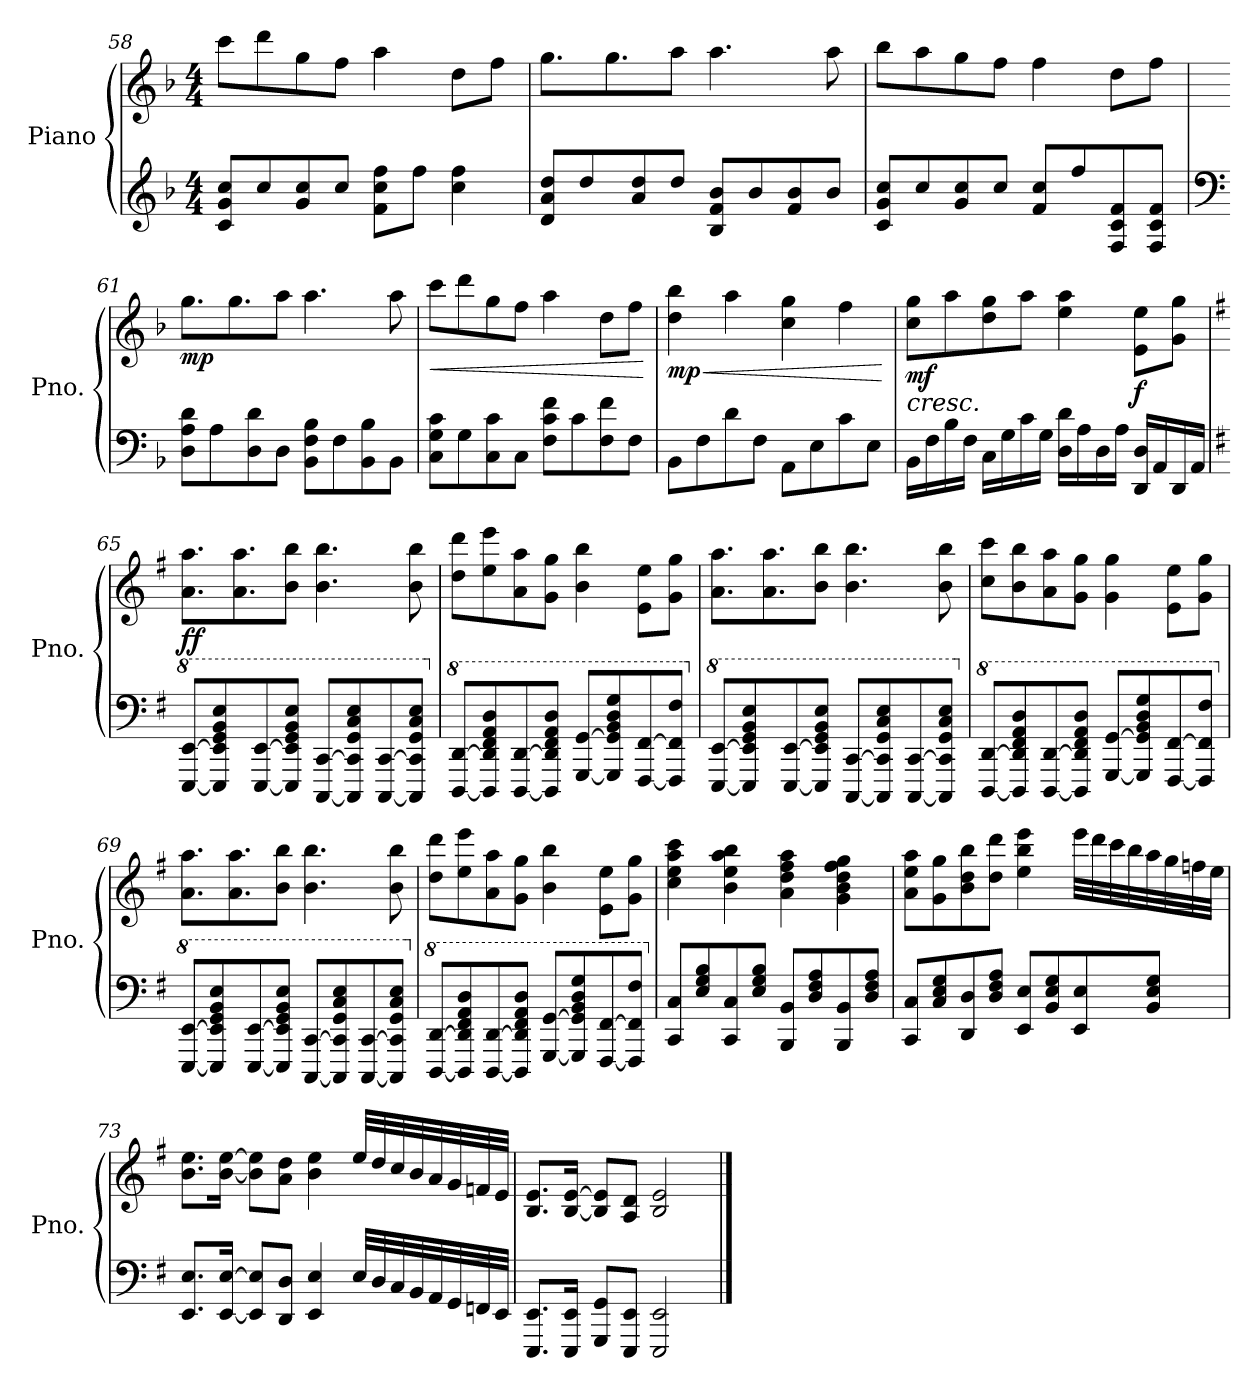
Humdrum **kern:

**kern	**kern	**dynam
*part1	*part1	*part1
*staff2	*staff1	*staff1/2
*I"Piano	*	*
*I'Pno.	*	*
*clefG2	*clefG2	*
*k[b-]	*k[b-]	*
*M4/4	*M4/4	*
=58	=58	=58
8c/ 8g/ 8cc/L	8ccc\L	.
8cc/	8ddd\	.
8g/ 8cc/	8gg\	.
8cc/J	8ff\J	.
8f\ 8cc\ 8ff\L	4aa\	.
8ff\J	.	.
4cc\ 4ff\	8dd\L	.
.	8ff\J	.
!!LO:PB:g=z
=59	=59	=59
8d/ 8a/ 8dd/L	8.gg\L	.
8dd/	.	.
.	8.gg\	.
8a/ 8dd/	.	.
8dd/J	8aa\J	.
8B-/ 8f/ 8b-/L	4.aa\	.
8b-/	.	.
8f/ 8b-/	.	.
8b-/J	8aa\	.
=60	=60	=60
8c/ 8g/ 8cc/L	8bb-\L	.
8cc/	8aa\	.
8g/ 8cc/	8gg\	.
8cc/J	8ff\J	.
8f/ 8cc/L	4ff\	.
8ff/	.	.
8F/ 8c/ 8f/	8dd\L	.
8F/ 8c/ 8f/J	8ff\J	.
=61	=61	=61
*clefF4	*	*
!	!	!LO:DY:b
8D\ 8A\ 8d\L	8.gg\L	mp
8A\	.	.
.	8.gg\	.
8D\ 8d\	.	.
8D\J	8aa\J	.
8BB-\ 8F\ 8B-\L	4.aa\	.
8F\	.	.
8BB-\ 8B-\	.	.
8BB-\J	8aa\	.
=62	=62	=62
!	!	!LO:HP:b
8C\ 8G\ 8c\L	8ccc\L	<
8G\	8ddd\	.
8C\ 8c\	8gg\	.
8C\J	8ff\J	.
8F\ 8c\ 8f\L	4aa\	.
8c\	.	.
8F\ 8f\	8dd\L	.
8F\J	8ff\J	.
.	.	[
!!LO:LB:g=z
=63	=63	=63
!	!	!LO:HP:b
!	!	!LO:DY:n=1:b
8BB-\L	4dd\ 4bb-\	< mp
8F\	.	.
8d\	4aa\	.
8F\J	.	.
8AA\L	4cc\ 4gg\	.
8E\	.	.
8c\	4ff\	.
8E\J	.	.
.	.	[
=64	=64	=64
!	!	!LO:HP:b
!	!	!LO:DY:n=1:b
16BB-\LL	8cc\ 8gg\L	< mf
16F\	.	.
16B-\	8aa\	.
16F\JJ	.	.
16C\LL	8dd\ 8gg\	.
16G\	.	.
16c\	8aa\J	.
16G\JJ	.	.
16D\ 16d\LL	4ee\ 4aa\	.
16A\	.	.
16D\	.	.
16A\JJ	.	.
!	!	!LO:DY:n=2:b
16DD/ 16D/LL	8e\ 8ee\L	f
16AA/	.	.
16DD/	8g\ 8gg\J	.
16AA/JJ	.	.
.	.	[
=65	=65	=65
*k[f#]	*k[f#]	*
*8va	*	*
!	!	!LO:DY:b
[8EE/ [8E/L	8.a\ 8.aa\L	ff
8EE/] 8E/] 8G/ 8B/ 8e/	.	.
.	8.a\ 8.aa\	.
[8EE/ [8E/	.	.
8EE/] 8E/] 8G/ 8B/ 8e/J	8b\ 8bb\J	.
[8CC/ [8C/L	4.b\ 4.bb\	.
8CC/] 8C/] 8G/ 8c/ 8e/	.	.
[8CC/ [8C/	.	.
8CC/] 8C/] 8G/ 8c/ 8e/J	8b\ 8bb\	.
!!LO:LB:g=z
=66	=66	=66
*X8va	*	*
*8va	*	*
[8DD/ [8D/L	8dd\ 8ddd\L	.
8DD/] 8D/] 8F#/ 8A/ 8d/	8ee\ 8eee\	.
[8DD/ [8D/	8a\ 8aa\	.
8DD/] 8D/] 8F#/ 8A/ 8d/J	8g\ 8gg\J	.
[8GG/ [8G/L	4b\ 4bb\	.
8GG/] 8G/] 8B/ 8d/ 8g/	.	.
[8FF#/ [8F#/	8e\ 8ee\L	.
8FF#/] 8F#/] 8f#/J	8g\ 8gg\J	.
=67	=67	=67
*X8va	*	*
*8va	*	*
[8EE/ [8E/L	8.a\ 8.aa\L	.
8EE/] 8E/] 8G/ 8B/ 8e/	.	.
.	8.a\ 8.aa\	.
[8EE/ [8E/	.	.
8EE/] 8E/] 8G/ 8B/ 8e/J	8b\ 8bb\J	.
[8CC/ [8C/L	4.b\ 4.bb\	.
8CC/] 8C/] 8G/ 8c/ 8e/	.	.
[8CC/ [8C/	.	.
8CC/] 8C/] 8G/ 8c/ 8e/J	8b\ 8bb\	.
=68	=68	=68
*X8va	*	*
*8va	*	*
[8DD/ [8D/L	8cc\ 8ccc\L	.
8DD/] 8D/] 8F#/ 8A/ 8d/	8b\ 8bb\	.
[8DD/ [8D/	8a\ 8aa\	.
8DD/] 8D/] 8F#/ 8A/ 8d/J	8g\ 8gg\J	.
[8GG/ [8G/L	4g\ 4gg\	.
8GG/] 8G/] 8B/ 8d/ 8g/	.	.
[8FF#/ [8F#/	8e\ 8ee\L	.
8FF#/] 8F#/] 8f#/J	8g\ 8gg\J	.
!!LO:LB:g=z
=69	=69	=69
*X8va	*	*
*8va	*	*
[8EE/ [8E/L	8.a\ 8.aa\L	.
8EE/] 8E/] 8G/ 8B/ 8e/	.	.
.	8.a\ 8.aa\	.
[8EE/ [8E/	.	.
8EE/] 8E/] 8G/ 8B/ 8e/J	8b\ 8bb\J	.
[8CC/ [8C/L	4.b\ 4.bb\	.
8CC/] 8C/] 8G/ 8c/ 8e/	.	.
[8CC/ [8C/	.	.
8CC/] 8C/] 8G/ 8c/ 8e/J	8b\ 8bb\	.
=70	=70	=70
*X8va	*	*
*8va	*	*
[8DD/ [8D/L	8dd\ 8ddd\L	.
8DD/] 8D/] 8F#/ 8A/ 8d/	8ee\ 8eee\	.
[8DD/ [8D/	8a\ 8aa\	.
8DD/] 8D/] 8F#/ 8A/ 8d/J	8g\ 8gg\J	.
[8GG/ [8G/L	4b\ 4bb\	.
8GG/] 8G/] 8B/ 8d/ 8g/	.	.
[8FF#/ [8F#/	8e\ 8ee\L	.
8FF#/] 8F#/] 8f#/J	8g\ 8gg\J	.
=71	=71	=71
*X8va	*	*
8CC/ 8C/L	4cc\ 4ee\ 4aa\ 4ccc\	.
8E/ 8G/ 8B/	.	.
8CC/ 8C/	4b\ 4ee\ 4aa\ 4bb\	.
8E/ 8G/ 8B/J	.	.
8BBB/ 8BB/L	4a\ 4dd\ 4ff#\ 4aa\	.
8D/ 8F#/ 8A/	.	.
8BBB/ 8BB/	4g\ 4b\ 4dd\ 4ff#\ 4gg\	.
8D/ 8F#/ 8A/J	.	.
!!LO:LB:g=z
=72	=72	=72
8CC/ 8C/L	8a\ 8ee\ 8aa\L	.
8C/ 8E/ 8G/	8g\ 8gg\	.
8DD/ 8D/	8b\ 8dd\ 8bb\	.
8D/ 8F#/ 8A/J	8dd\ 8ddd\J	.
8EE/ 8E/L	4ee\ 4bb\ 4eee\	.
8BB/ 8E/ 8G/	.	.
8EE/ 8E/	32eee\LLL	.
.	32ddd\	.
.	32ccc\	.
.	32bb\	.
8BB/ 8E/ 8G/J	32aa\	.
.	32gg\	.
.	32ffn\	.
.	32ee\JJJ	.
=73	=73	=73
8.EE/ 8.E/L	8.b\ 8.ee\L	.
[16EE/ [16E/Jk	[16b\ [16ee\Jk	.
8EE/] 8E/]L	8b\] 8ee\]L	.
8DD/ 8D/J	8a\ 8dd\J	.
4EE/ 4E/	4b\ 4ee\	.
32E/LLL	32ee/LLL	.
32D/	32dd/	.
32C/	32cc/	.
32BB/	32b/	.
32AA/	32a/	.
32GG/	32g/	.
32FFn/	32fn/	.
32EE/JJJ	32e/JJJ	.
=74	=74	=74
8.EEE/ 8.EE/L	8.B/ 8.e/L	.
16EEE/ 16EE/Jk	[16B/ [16e/Jk	.
8GGG/ 8GG/L	8B/] 8e/]L	.
8EEE/ 8EE/J	8A/ 8d/J	.
2EEE/ 2EE/	2B/ 2e/	.
==	==	==
*-	*-	*-
